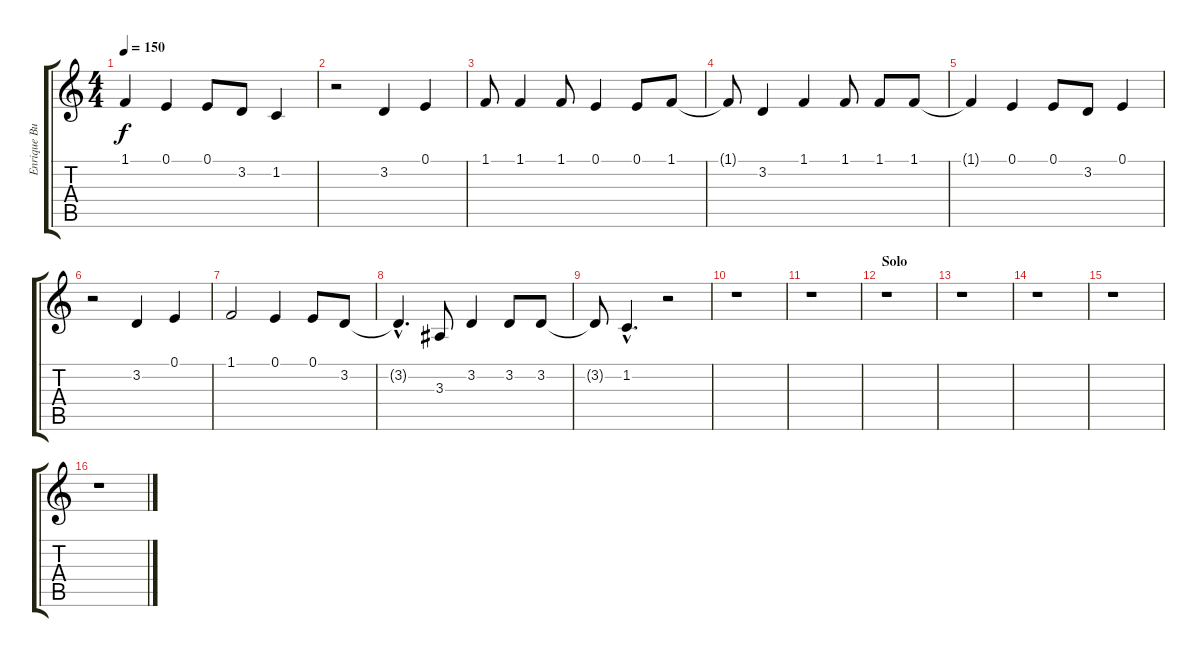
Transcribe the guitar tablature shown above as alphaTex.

\track ("Enrique Bunbury" "Enrique Bu") {instrument oboe}
\staff {score tabs}
\tuning (E4 B3 G3 D3 A2 E2) {hide}
\ts (4 4)
\tempo 150
\clef g2
\ks c
1.1{t}.4{dy f} 0.1.4 0.1.8 3.2.8 1.2.4 |
r.2 3.2.4 0.1.4 |
1.1.8 1.1.4 1.1.8 0.1.4 0.1.8 1.1.8 |
1.1{t}.8 3.2.4 1.1.4 1.1.8 1.1.8 1.1.8 |
1.1{t}.4 0.1.4 0.1.8 3.2.8 0.1.4 |
r.2 3.2.4 0.1.4 |
1.1.2 0.1.4 0.1.8 3.2.8 |
3.2{hac t}.4{d} 3.3.8 3.2.4 3.2.8 3.2.8 |
3.2{t}.8 1.2{hac}.4{d} r.2 |
r.1 |
r.1 |
\section ("" "Solo")
r.1 |
r.1 |
r.1 |
r.1 |
r.1
